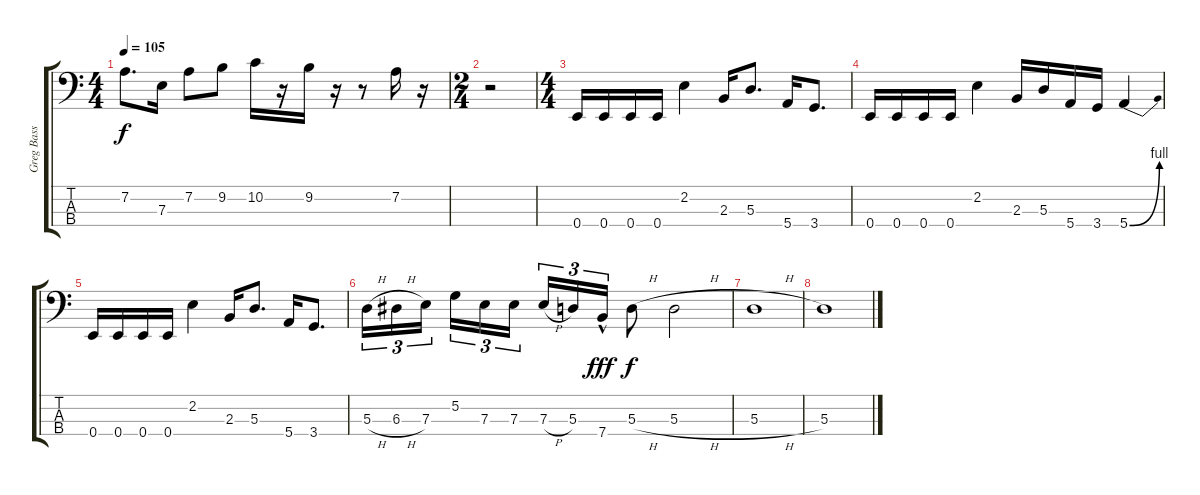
\track ("Greg Bass" "Greg Bass") {instrument electricbassfinger}
\staff {score tabs}
\tuning (G2 D2 A1 E1) {hide}
\ts (4 4)
\tempo 105
\clef f4
\ks c
7.2.8{d dy f} 7.3.16 7.2.8 9.2.8 10.2.16 r.16 9.2.16 r.16 r.8 7.2.16 r.16 |
\ts (2 4)
r.2 |
\ts (4 4)
0.4.16 0.4.16 0.4.16 0.4.16 2.2.4 2.3.16 5.3.8{d} 5.4.16 3.4.8{d} |
0.4.16 0.4.16 0.4.16 0.4.16 2.2.4 2.3.16 5.3.16 5.4.16 3.4.16 5.4{be (bend 0 0 60 4)}.4 |
0.4.16 0.4.16 0.4.16 0.4.16 2.2.4 2.3.16 5.3.8{d} 5.4.16 3.4.8{d} |
5.3{h}.16{tu (3 2)} 6.3{h}.16{tu (3 2)} 7.3.16{tu (3 2) beam splitsecondary} 5.2.16{tu (3 2)} 7.3.16{tu (3 2)} 7.3.16{tu (3 2)} 7.3{h}.16{tu (3 2)} 5.3.16{tu (3 2)} 7.4{hac}.16{tu (3 2) dy fff} 5.3{h}.8{dy f} 5.3{h}.2 |
5.3{h}.1 |
5.3.1
